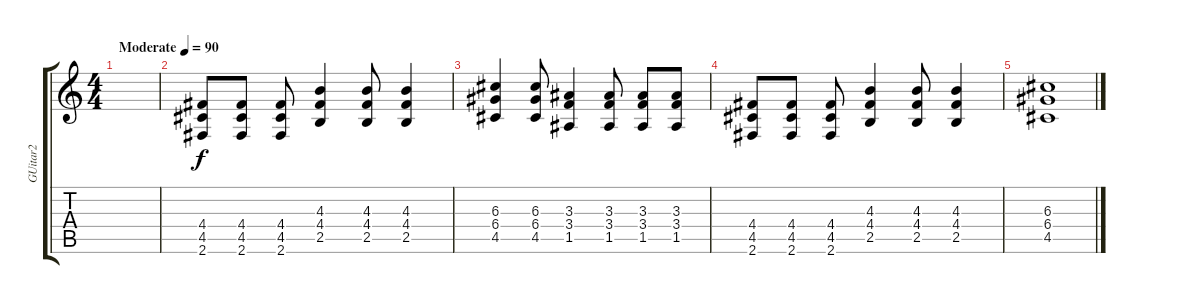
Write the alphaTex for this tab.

\track ("GUitar2" "GUitar2") {instrument overdrivenguitar}
\staff {score tabs}
\tuning (E4 B3 G3 D3 A2 E2) {hide}
\ts (4 4)
\tempo (90 "Moderate")
\clef g2
\ks c
|
(4.4 4.5 2.6).8 (4.4 4.5 2.6).8 (4.4 4.5 2.6).8 (4.3 4.4 2.5).4 (4.3 4.4 2.5).8 (4.3 4.4 2.5).4 |
(6.3 6.4 4.5).4 (6.3 6.4 4.5).8 (3.3 3.4 1.5).4 (3.3 3.4 1.5).8 (3.3 3.4 1.5).8 (3.3 3.4 1.5).8 |
(4.4 4.5 2.6).8 (4.4 4.5 2.6).8 (4.4 4.5 2.6).8 (4.3 4.4 2.5).4 (4.3 4.4 2.5).8 (4.3 4.4 2.5).4 |
(6.3 6.4 4.5).1
